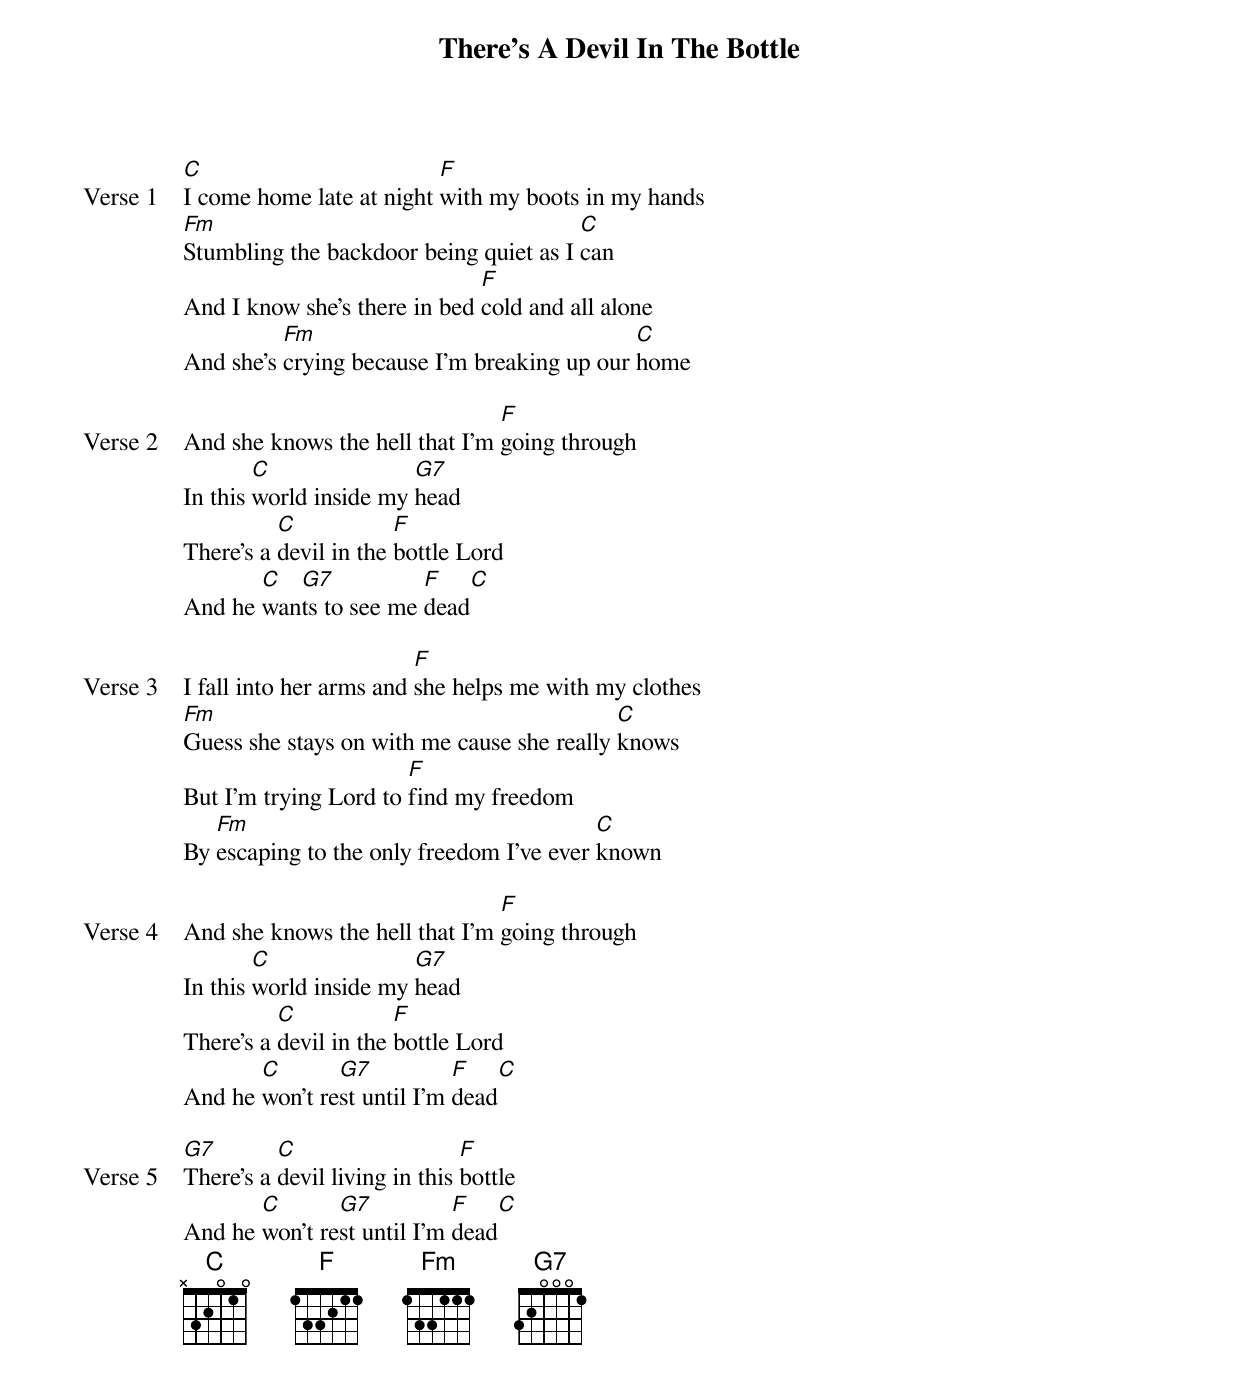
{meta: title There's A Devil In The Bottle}
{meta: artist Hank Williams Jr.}
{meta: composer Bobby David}
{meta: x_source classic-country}
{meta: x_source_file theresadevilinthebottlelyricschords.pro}
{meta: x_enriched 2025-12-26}

{start_of_verse: Verse 1}
[C]I come home late at night [F]with my boots in my hands
[Fm]Stumbling the backdoor being quiet as I [C]can
And I know she's there in bed [F]cold and all alone
And she's [Fm]crying because I'm breaking up our [C]home
{end_of_verse}

{start_of_verse: Verse 2}
And she knows the hell that I'm [F]going through
In this [C]world inside my [G7]head
There's a [C]devil in the [F]bottle Lord
And he [C]wan[G7]ts to see me [F]dead[C]
{end_of_verse}

{start_of_verse: Verse 3}
I fall into her arms and [F]she helps me with my clothes
[Fm]Guess she stays on with me cause she really [C]knows
But I'm trying Lord to [F]find my freedom
By [Fm]escaping to the only freedom I've ever [C]known
{end_of_verse}

{start_of_verse: Verse 4}
And she knows the hell that I'm [F]going through
In this [C]world inside my [G7]head
There's a [C]devil in the [F]bottle Lord
And he [C]won't re[G7]st until I'm [F]dead[C]
{end_of_verse}

{start_of_verse: Verse 5}
[G7]There's a [C]devil living in this [F]bottle
And he [C]won't re[G7]st until I'm [F]dead[C]
{end_of_verse}
